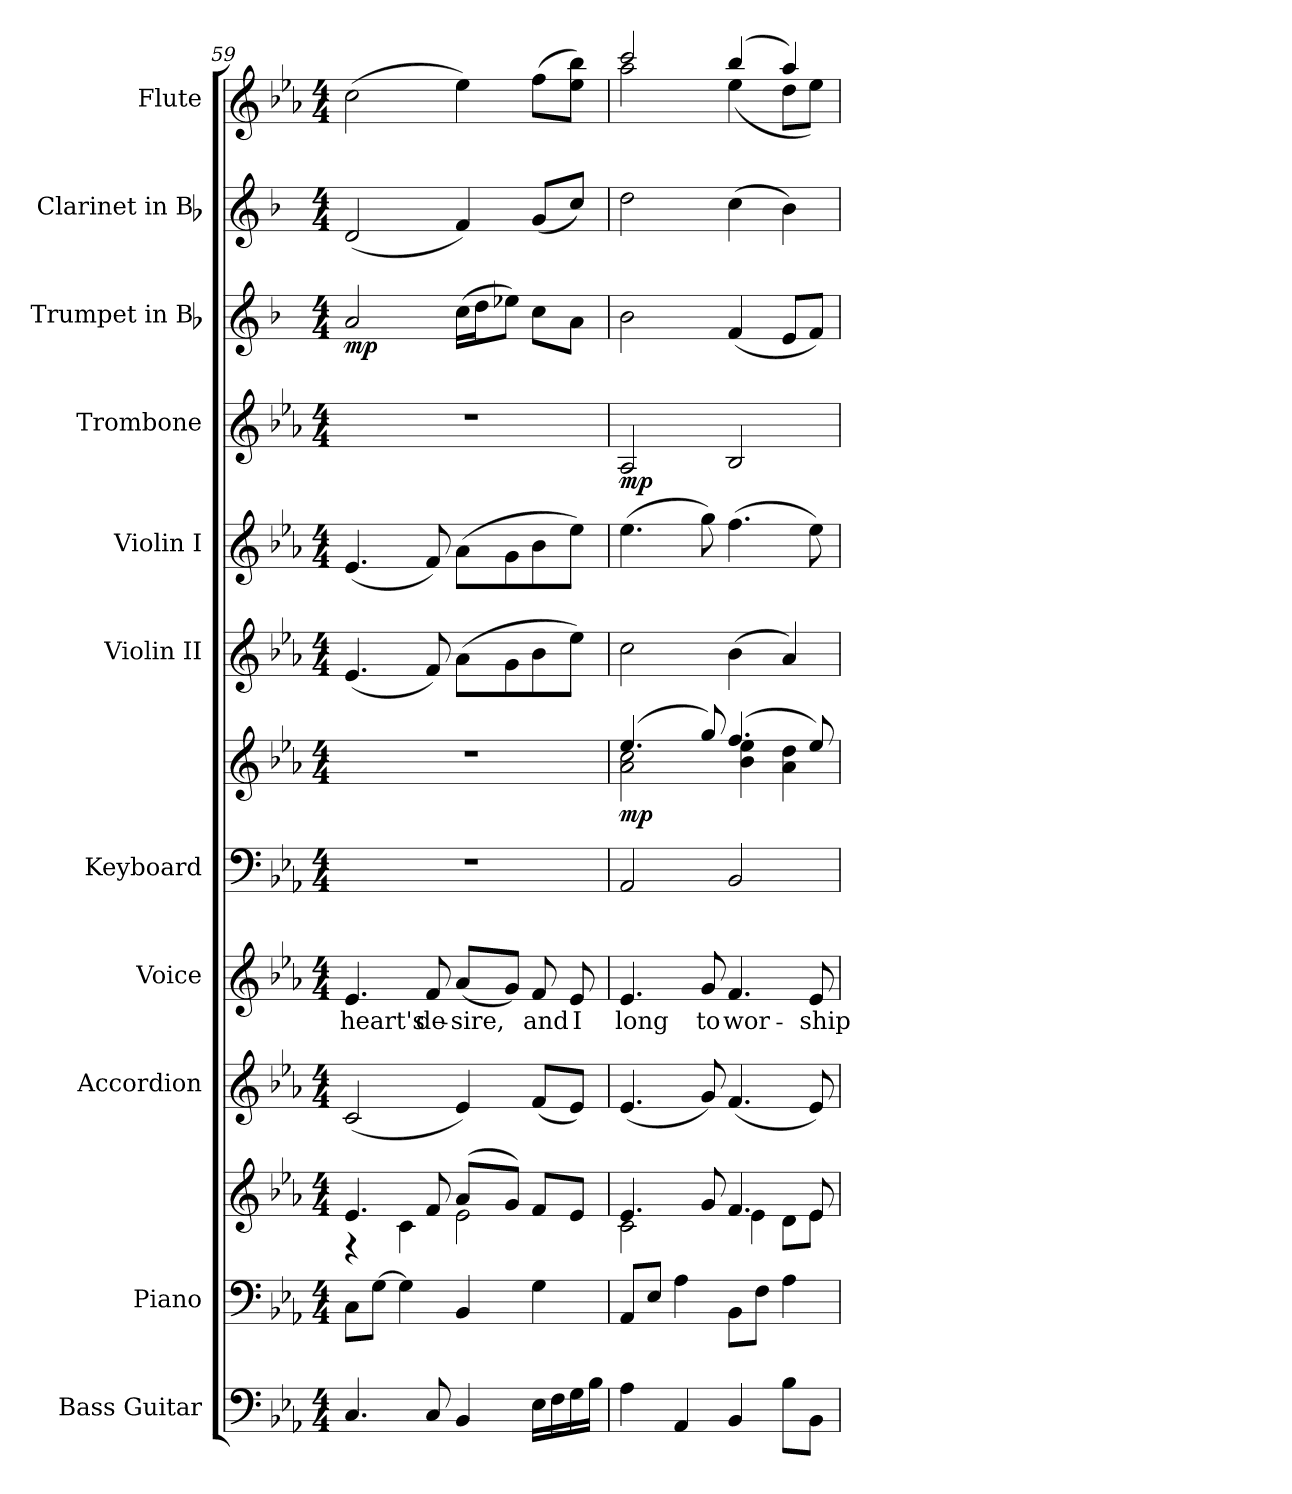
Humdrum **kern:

**kern	**kern	**kern	**kern	**kern	**text	**kern	**kern	**dynam	**kern	**kern	**kern	**dynam	**kern	**dynam	**kern	**kern
*part11	*part10	*part10	*part9	*part8	*part8	*part7	*part7	*part7	*part6	*part5	*part4	*part4	*part3	*part3	*part2	*part1
*staff13	*staff12	*staff11	*staff10	*staff9	*staff9	*staff8	*staff7	*staff7/8	*staff6	*staff5	*staff4	*staff4	*staff3	*staff3	*staff2	*staff1
*I"Bass Guitar	*I"Piano	*	*I"Accordion	*I"Voice	*	*I"Keyboard	*	*	*I"Violin II	*I"Violin I	*I"Trombone	*	*I"Trumpet in Bb	*	*I"Clarinet in Bb	*I"Flute
*I'Bass	*I'Pno.	*	*I'Accord.	*I'Voice	*	*I'Kbd.	*	*	*I'Vln. II	*I'Vln. I	*I'Tbn.	*	*I'Tpt.	*	*I'Cl.	*I'Fl.
*clefF4	*clefF4	*clefG2	*clefG2	*clefG2	*	*clefF4	*clefG2	*	*clefG2	*clefG2	*clefG2	*	*clefG2	*	*clefG2	*clefG2
*ITrd7c12	*	*	*	*	*	*	*	*	*	*	*ITrd8c14	*	*ITrd1c2	*	*ITrd1c2	*
*k[b-e-a-]	*k[b-e-a-]	*k[b-e-a-]	*k[b-e-a-]	*k[b-e-a-]	*	*k[b-e-a-]	*k[b-e-a-]	*	*k[b-e-a-]	*k[b-e-a-]	*k[b-e-a-]	*	*k[b-e-a-]	*	*k[b-e-a-]	*k[b-e-a-]
*E-:	*E-:	*E-:	*E-:	*E-:	*	*E-:	*E-:	*	*E-:	*E-:	*E-:	*	*E-:	*	*E-:	*E-:
*M4/4	*M4/4	*M4/4	*M4/4	*M4/4	*	*M4/4	*M4/4	*	*M4/4	*M4/4	*M4/4	*	*M4/4	*	*M4/4	*M4/4
=59	=59	=59	=59	=59	=59	=59	=59	=59	=59	=59	=59	=59	=59	=59	=59	=59
*	*	*^	*	*	*	*	*	*	*	*	*	*	*	*	*	*
!	!	!	!	!	!	!LO:LY:b:color=#000000	!	!	!	!	!	!	!	!	!	!	!
4.CCi/	8Ci\L	4.e-i/	4r	(2ci/	4.e-i/	heart's	1r	1r	.	(4.e-i/	(4.e-i/	1r	.	2gi/	mp	(2ci/	(2cci\
.	[>8Gi\J	.	.	.	.	.	.	.	.	.	.	.	.	.	.	.	.
.	4Gi\]	.	4ci\	.	.	.	.	.	.	.	.	.	.	.	.	.	.
!	!	!	!	!	!	!LO:LY:b:color=#000000	!	!	!	!	!	!	!	!	!	!	!
8CCi/	.	8fi/	.	.	8fi/	de-	.	.	.	8fi/)	8fi/)	.	.	.	.	.	.
!	!	!	!	!	!	!LO:LY:b:color=#000000	!	!	!	!	!	!	!	!	!	!	!
4BBB-i/	4BB-i/	(8a-i/L	2e-i\	4e-i/)	(8a-i/L	-sire,	.	.	.	(8a-i\L	(8a-i\L	.	.	(16b-i\LL	.	4e-i/)	4ee-i\)
.	.	.	.	.	.	.	.	.	.	.	.	.	.	16cci\J	.	.	.
.	.	8gi/J)	.	.	8gi/J)	.	.	.	.	8gi\	8gi\	.	.	8dd-Xi\J)	.	.	.
!	!	!	!	!	!	!LO:LY:b:color=#000000	!	!	!	!	!	!	!	!	!	!	!
16EE-i\LL	4Gi\	8fi/L	.	(8fi/L	8fi/	and	.	.	.	8b-i\	8b-i\	.	.	8b-i\L	.	(8fi/L	(8ffi\L
16FFi\	.	.	.	.	.	.	.	.	.	.	.	.	.	.	.	.	.
!	!	!	!	!	!	!LO:LY:b:color=#000000	!	!	!	!	!	!	!	!	!	!	!
16GGi\	.	8e-i/J	.	8e-i/J)	8e-i/	I	.	.	.	8ee-i\J)	8ee-i\J)	.	.	8gi\J	.	8b-i/J)	8ee-i\ 8bb-iJ)
16BB-i\JJ	.	.	.	.	.	.	.	.	.	.	.	.	.	.	.	.	.
=60	=60	=60	=60	=60	=60	=60	=60	=60	=60	=60	=60	=60	=60	=60	=60	=60	=60
!	!	!	!	!	!	!LO:LY:b:color=#000000	!	!	!	!	!	!	!	!	!	!	!
*	*	*	*	*	*	*	*	*^	*	*	*	*	*	*	*	*	*^
4AA-i\	8AA-i/L	4.e-i/	2ci\	(4.e-i/	4.e-i/	long	2AA-i/	(4.ee-i/	2a-i\ 2cci	mp	2cci\	(4.ee-i\	2AA-i/	mp	2a-i\	.	2cci\	2ccci/	2aa-i\
.	8E-i/J	.	.	.	.	.	.	.	.	.	.	.	.	.	.	.	.	.	.
4AAA-i/	4A-i\	.	.	.	.	.	.	.	.	.	.	.	.	.	.	.	.	.	.
!	!	!	!	!	!	!LO:LY:b:color=#000000	!	!	!	!	!	!	!	!	!	!	!	!	!
.	.	8gi/	.	8gi/)	8gi/	to	.	8ggi/)	.	.	.	8ggi\)	.	.	.	.	.	.	.
!	!	!	!	!	!	!LO:LY:b:color=#000000	!	!	!	!	!	!	!	!	!	!	!	!	!
4BBB-i/	8BB-i\L	4.fi/	4e-i\	(4.fi/	4.fi/	wor-	2BB-i/	(4.ffi/	4b-i\ 4ee-i	.	(4b-i\	(4.ffi\	2BB-i/	.	(4e-i/	.	(4b-i\	(4bb-i/	(4ee-i\
.	8Fi\J	.	.	.	.	.	.	.	.	.	.	.	.	.	.	.	.	.	.
8BB-i\L	4A-i\	.	8di\L	.	.	.	.	.	4a-i\ 4ddi	.	4a-i/)	.	.	.	8di/L	.	4a-i\)	4aa-i/)	8ddi\L
!	!	!	!	!	!	!LO:LY:b:color=#000000	!	!	!	!	!	!	!	!	!	!	!	!	!
8BBB-i\J	.	8e-i/	8e-i\J	8e-i/)	8e-i/	-ship	.	8ee-i/)	.	.	.	8ee-i\)	.	.	8e-i/J)	.	.	.	8ee-i\J)
*	*	*v	*v	*	*	*	*	*v	*v	*	*	*	*	*	*	*	*	*v	*v
=	=	=	=	=	=	=	=	=	=	=	=	=	=	=	=	=
*-	*-	*-	*-	*-	*-	*-	*-	*-	*-	*-	*-	*-	*-	*-	*-	*-
